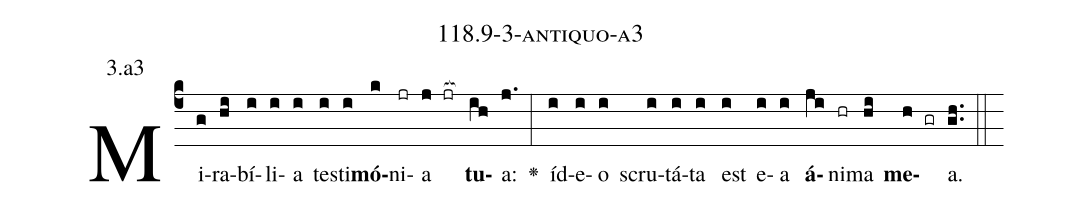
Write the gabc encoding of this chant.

name: 118.9-3-antiquo-a3;
annotation: 3.a3;
%%
(c4)Mi(g)ra(hi)bí(i)li(i)a(i) tes(i)ti(i)<b>mó</b>(k)ni(jr)a(j jr[ocb:1{]) <b>tu</b>(ih[ocb:0}])a:(j.) <v>\greheightstar</v>(:) íd(i)e(i)o(i) scru(i)tá(i)ta(i) est(i) e(i)a(i) <b>á</b>(ji)ni(hr)ma(hi) <b>me</b>(h gr)a.(gh..) (::)


%E(i) u(i) o(ji) u(hi) a(h) e.(gh..) (::)
